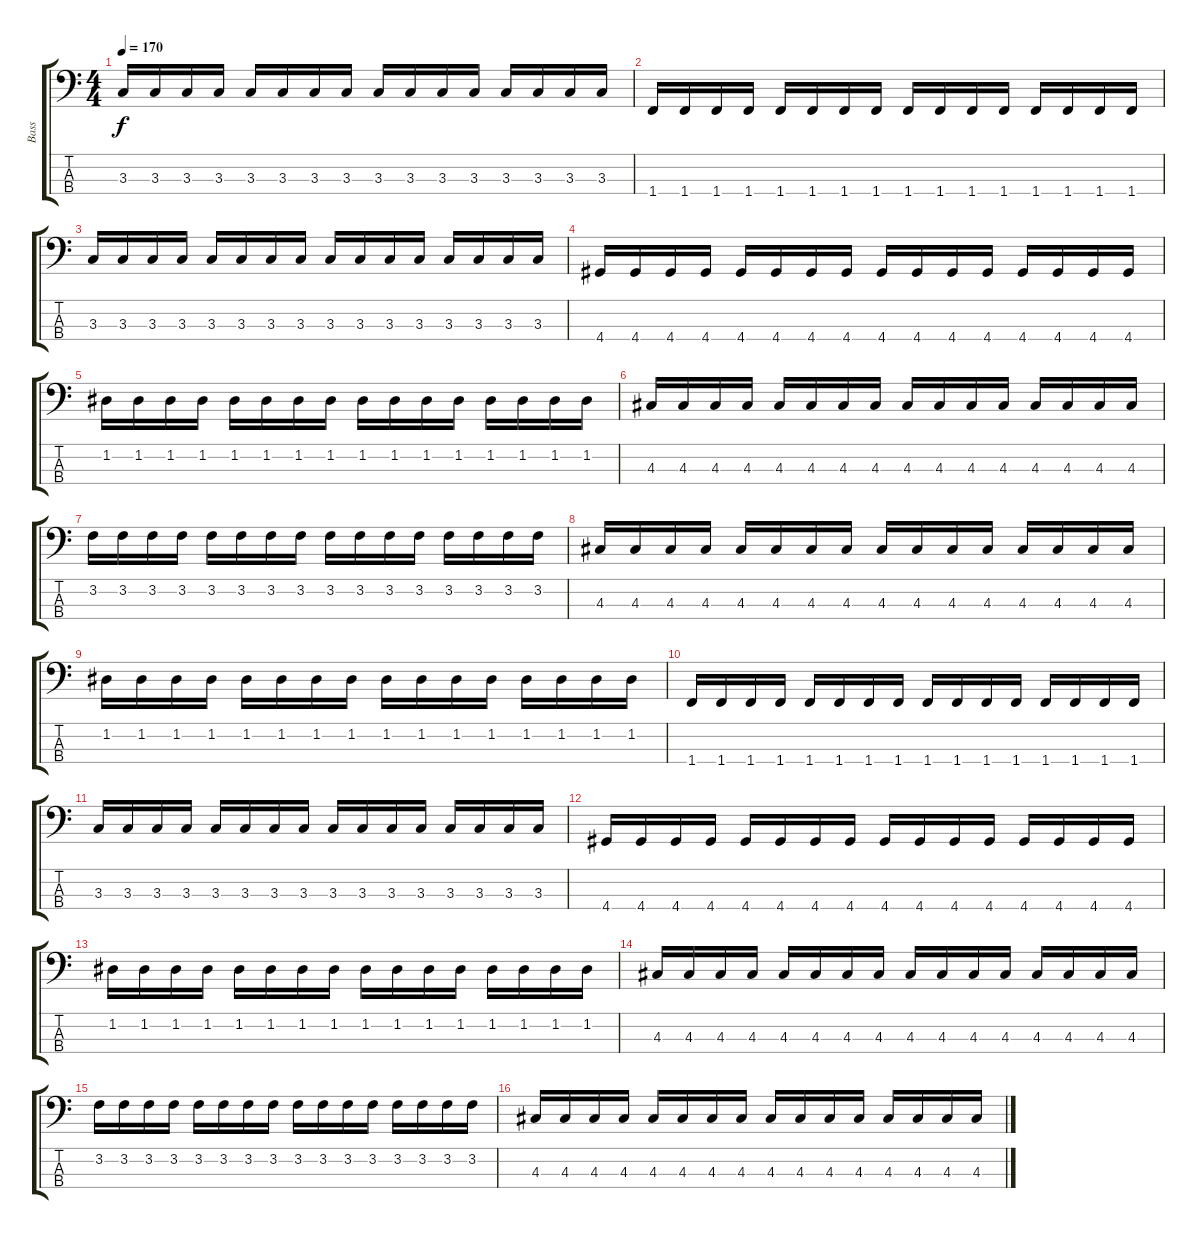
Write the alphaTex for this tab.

\track ("Bass" "Bass") {instrument electricbassfinger}
\staff {score tabs}
\tuning (G2 D2 A1 E1) {hide}
\ts (4 4)
\tempo 170
\clef f4
\ks c
3.3.16{dy f} 3.3.16 3.3.16 3.3.16 3.3.16 3.3.16 3.3.16 3.3.16 3.3.16 3.3.16 3.3.16 3.3.16 3.3.16 3.3.16 3.3.16 3.3.16 |
1.4.16 1.4.16 1.4.16 1.4.16 1.4.16 1.4.16 1.4.16 1.4.16 1.4.16 1.4.16 1.4.16 1.4.16 1.4.16 1.4.16 1.4.16 1.4.16 |
3.3.16 3.3.16 3.3.16 3.3.16 3.3.16 3.3.16 3.3.16 3.3.16 3.3.16 3.3.16 3.3.16 3.3.16 3.3.16 3.3.16 3.3.16 3.3.16 |
4.4.16 4.4.16 4.4.16 4.4.16 4.4.16 4.4.16 4.4.16 4.4.16 4.4.16 4.4.16 4.4.16 4.4.16 4.4.16 4.4.16 4.4.16 4.4.16 |
1.2.16 1.2.16 1.2.16 1.2.16 1.2.16 1.2.16 1.2.16 1.2.16 1.2.16 1.2.16 1.2.16 1.2.16 1.2.16 1.2.16 1.2.16 1.2.16 |
4.3.16 4.3.16 4.3.16 4.3.16 4.3.16 4.3.16 4.3.16 4.3.16 4.3.16 4.3.16 4.3.16 4.3.16 4.3.16 4.3.16 4.3.16 4.3.16 |
3.2.16 3.2.16 3.2.16 3.2.16 3.2.16 3.2.16 3.2.16 3.2.16 3.2.16 3.2.16 3.2.16 3.2.16 3.2.16 3.2.16 3.2.16 3.2.16 |
4.3.16 4.3.16 4.3.16 4.3.16 4.3.16 4.3.16 4.3.16 4.3.16 4.3.16 4.3.16 4.3.16 4.3.16 4.3.16 4.3.16 4.3.16 4.3.16 |
1.2.16 1.2.16 1.2.16 1.2.16 1.2.16 1.2.16 1.2.16 1.2.16 1.2.16 1.2.16 1.2.16 1.2.16 1.2.16 1.2.16 1.2.16 1.2.16 |
1.4.16 1.4.16 1.4.16 1.4.16 1.4.16 1.4.16 1.4.16 1.4.16 1.4.16 1.4.16 1.4.16 1.4.16 1.4.16 1.4.16 1.4.16 1.4.16 |
3.3.16 3.3.16 3.3.16 3.3.16 3.3.16 3.3.16 3.3.16 3.3.16 3.3.16 3.3.16 3.3.16 3.3.16 3.3.16 3.3.16 3.3.16 3.3.16 |
4.4.16 4.4.16 4.4.16 4.4.16 4.4.16 4.4.16 4.4.16 4.4.16 4.4.16 4.4.16 4.4.16 4.4.16 4.4.16 4.4.16 4.4.16 4.4.16 |
1.2.16 1.2.16 1.2.16 1.2.16 1.2.16 1.2.16 1.2.16 1.2.16 1.2.16 1.2.16 1.2.16 1.2.16 1.2.16 1.2.16 1.2.16 1.2.16 |
4.3.16 4.3.16 4.3.16 4.3.16 4.3.16 4.3.16 4.3.16 4.3.16 4.3.16 4.3.16 4.3.16 4.3.16 4.3.16 4.3.16 4.3.16 4.3.16 |
3.2.16 3.2.16 3.2.16 3.2.16 3.2.16 3.2.16 3.2.16 3.2.16 3.2.16 3.2.16 3.2.16 3.2.16 3.2.16 3.2.16 3.2.16 3.2.16 |
4.3.16 4.3.16 4.3.16 4.3.16 4.3.16 4.3.16 4.3.16 4.3.16 4.3.16 4.3.16 4.3.16 4.3.16 4.3.16 4.3.16 4.3.16 4.3.16
